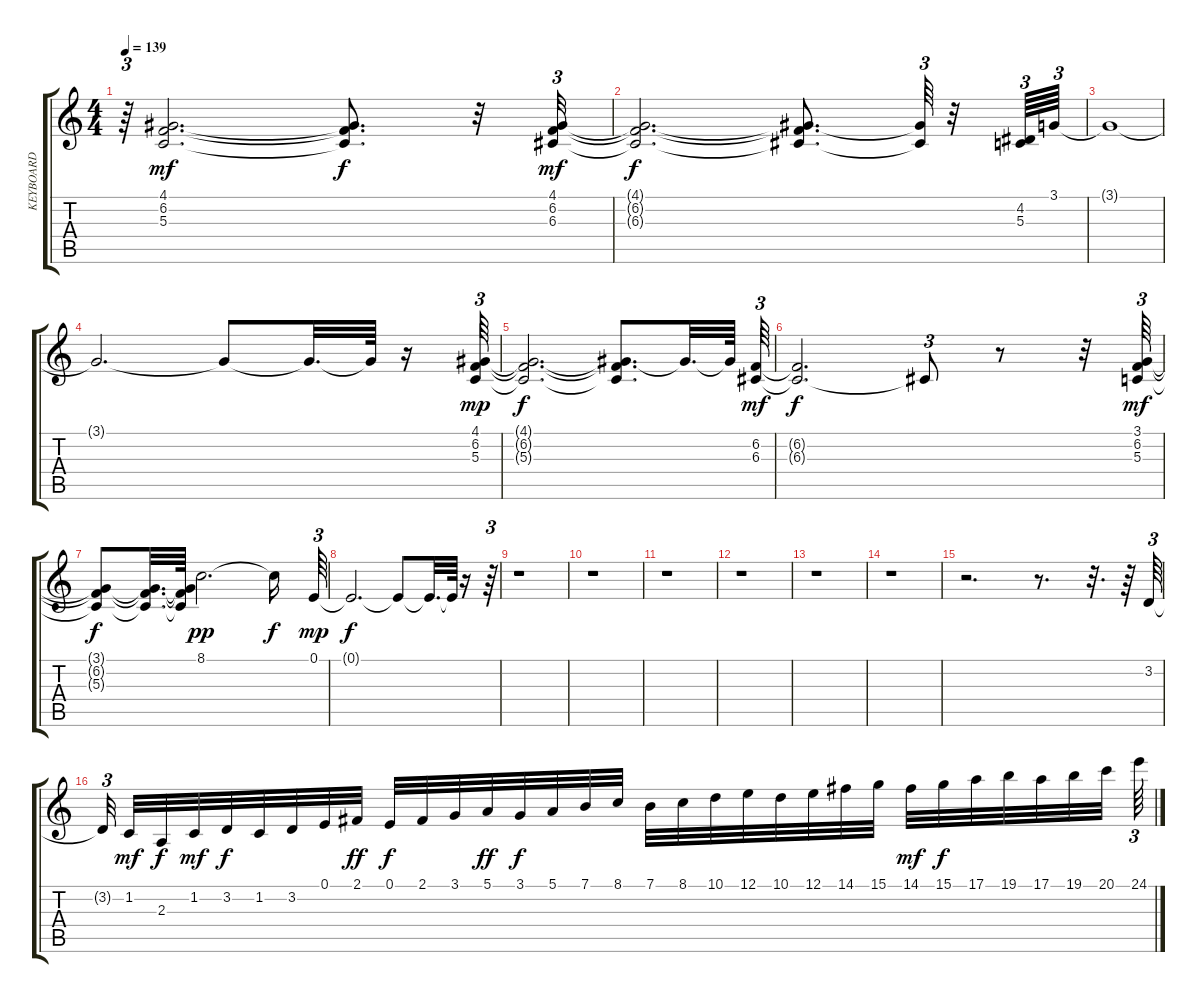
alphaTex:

\track ("KEYBOARD" "KEYBOARD") {instrument stringensemble1}
\staff {score tabs}
\tuning (E4 B3 G3 D3 A2 E2) {hide}
\ts (4 4)
\tempo 139
\clef g2
\ks c
r.64{tu (3 2) dy mf} (4.1 6.2 5.3).2{d} (4.1{t} 6.2{t} 5.3{t}).8{d dy f} r.32 (4.1 6.2 6.3).32{tu (3 2) dy mf} |
(4.1{t} 6.2{t} 6.3{t}).2{d dy f} (4.1{t} 6.2{t} 6.3{t}).8{d} (4.1{t} 6.3{t}).64{tu (3 2)} r.32 (4.2 5.3).64{tu (3 2)} 3.1.64{tu (3 2)} |
3.1{t}.1 |
3.1{t}.2{d} 3.1{t}.8 3.1{t}.32{d} 3.1{t}.64 r.16 (4.1 6.2 5.3).64{tu (3 2) dy mp} |
(4.1{t} 6.2{t} 5.3{t}).2{d dy f} (4.1{t} 6.2{t} 5.3{t}).8{d} 4.1{t}.32{d} 4.1{t}.64 (6.2 6.3).64{tu (3 2) dy mf} |
(6.2{t} 6.3{t}).2{d dy f} 6.3{t}.8{tu (3 2)} r.8 r.32 (3.1 6.2 5.3).64{tu (3 2) dy mf} |
(3.1{t} 6.2{t} 5.3{t}).8{dy f} (3.1{t} 6.2{t} 5.3{t}).32{d} (3.1{t} 6.2{t} 5.3{t}).64 8.1.2{d dy pp} 8.1{t}.16{dy f} 0.1.64{tu (3 2) dy mp} |
0.1{t}.2{d dy f} 0.1{t}.8 0.1{t}.32{d} 0.1{t}.64 r.16 r.64{tu (3 2)} |
r.1 |
r.1 |
r.1 |
r.1 |
r.1 |
r.1 |
r.2{d} r.8{d} r.32{d} r.64 3.2.64{tu (3 2)} |
3.2{t}.32{tu (3 2) beam splitsecondary} 1.2.32{dy mf} 2.3.32{dy f} 1.2.32{dy mf} 3.2.32{dy f} 1.2.32 3.2.32 0.1.32 2.1.32{dy ff} 0.1.32{dy f} 2.1.32 3.1.32 5.1.32{dy ff} 3.1.32{dy f} 5.1.32 7.1.32 8.1.32 7.1.32 8.1.32 10.1.32 12.1.32 10.1.32 12.1.32 14.1.32 15.1.32 14.1.32{dy mf} 15.1.32{dy f} 17.1.32 19.1.32 17.1.32 19.1.32 20.1.32{beam splitsecondary} 24.1.64{tu (3 2)}
